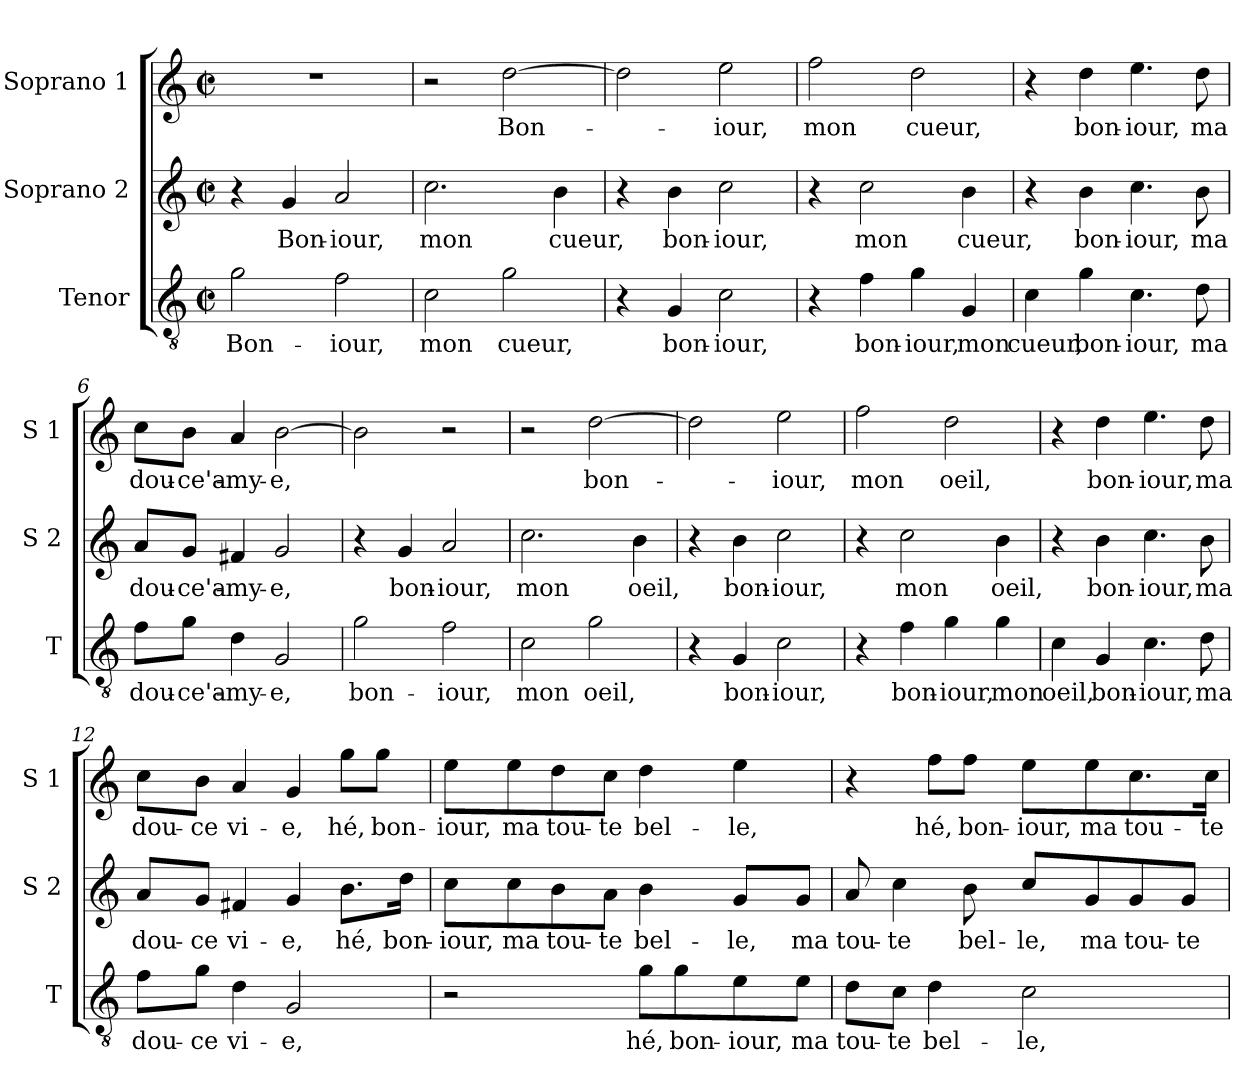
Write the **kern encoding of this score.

**kern	**text	**kern	**text	**kern	**text
*part3	*part3	*part2	*part2	*part1	*part1
*staff3	*staff3	*staff2	*staff2	*staff1	*staff1
*I"Tenor	*	*I"Soprano 2	*	*I"Soprano 1	*
*I'T	*	*I'S 2	*	*I'S 1	*
*clefGv2	*	*clefG2	*	*clefG2	*
*k[]	*	*k[]	*	*k[]	*
*C:	*	*C:	*	*C:	*
*M2/2	*	*M2/2	*	*M2/2	*
*met(c|)	*	*met(c|)	*	*met(c|)	*
=1	=1	=1	=1	=1	=1
!	!LO:LY:b	!	!	!	!
2g\	Bon-	4r	.	1r	.
!	!	!	!LO:LY:b	!	!
.	.	4g/	Bon-	.	.
!	!LO:LY:b	!	!LO:LY:b	!	!
2f\	-iour,	2a/	-iour,	.	.
=2	=2	=2	=2	=2	=2
!	!LO:LY:b	!	!LO:LY:b	!	!
2c\	mon	2.cc\	mon	2r	.
!	!LO:LY:b	!	!	!	!LO:LY:b
2g\	cueur,	.	.	[2dd\	Bon-
!	!	!	!LO:LY:b	!	!
.	.	4b\	cueur,	.	.
=3	=3	=3	=3	=3	=3
4r	.	4r	.	2dd\]	.
!	!LO:LY:b	!	!LO:LY:b	!	!
4G/	bon-	4b\	bon-	.	.
!	!LO:LY:b	!	!LO:LY:b	!	!LO:LY:b
2c\	-iour,	2cc\	-iour,	2ee\	-iour,
=4	=4	=4	=4	=4	=4
!	!	!	!	!	!LO:LY:b
4r	.	4r	.	2ff\	mon
!	!LO:LY:b	!	!LO:LY:b	!	!
4f\	bon-	2cc\	mon	.	.
!	!LO:LY:b	!	!	!	!LO:LY:b
4g\	-iour,	.	.	2dd\	cueur,
!	!LO:LY:b	!	!LO:LY:b	!	!
4G/	mon	4b\	cueur,	.	.
=5	=5	=5	=5	=5	=5
!	!LO:LY:b	!	!	!	!
4c\	cueur,	4r	.	4r	.
!	!LO:LY:b	!	!LO:LY:b	!	!LO:LY:b
4g\	bon-	4b\	bon-	4dd\	bon-
!	!LO:LY:b	!	!LO:LY:b	!	!LO:LY:b
4.c\	-iour,	4.cc\	-iour,	4.ee\	-iour,
!	!LO:LY:b	!	!LO:LY:b	!	!LO:LY:b
8d\	ma	8b\	ma	8dd\	ma
!!LO:LB:g=z
=6	=6	=6	=6	=6	=6
!	!LO:LY:b	!	!LO:LY:b	!	!LO:LY:b
8f\L	dou-	8a/L	dou-	8cc\L	dou-
!	!LO:LY:b	!	!LO:LY:b	!	!LO:LY:b
8g\J	-ce'a-	8g/J	-ce'a-	8b\J	-ce'a-
!	!LO:LY:b	!	!LO:LY:b	!	!LO:LY:b
4d\	-my-	4f#X/	-my-	4a/	-my-
!	!LO:LY:b	!	!LO:LY:b	!	!LO:LY:b
2G/	-e,	2g/	-e,	[2b\	-e,
=7	=7	=7	=7	=7	=7
!	!LO:LY:b	!	!	!	!
2g\	bon-	4r	.	2b\]	.
!	!	!	!LO:LY:b	!	!
.	.	4g/	bon-	.	.
!	!LO:LY:b	!	!LO:LY:b	!	!
2f\	-iour,	2a/	-iour,	2r	.
=8	=8	=8	=8	=8	=8
!	!LO:LY:b	!	!LO:LY:b	!	!
2c\	mon	2.cc\	mon	2r	.
!	!LO:LY:b	!	!	!	!LO:LY:b
2g\	oeil,	.	.	[2dd\	bon-
!	!	!	!LO:LY:b	!	!
.	.	4b\	oeil,	.	.
=9	=9	=9	=9	=9	=9
4r	.	4r	.	2dd\]	.
!	!LO:LY:b	!	!LO:LY:b	!	!
4G/	bon-	4b\	bon-	.	.
!	!LO:LY:b	!	!LO:LY:b	!	!LO:LY:b
2c\	-iour,	2cc\	-iour,	2ee\	-iour,
=10	=10	=10	=10	=10	=10
!	!	!	!	!	!LO:LY:b
4r	.	4r	.	2ff\	mon
!	!LO:LY:b	!	!LO:LY:b	!	!
4f\	bon-	2cc\	mon	.	.
!	!LO:LY:b	!	!	!	!LO:LY:b
4g\	-iour,	.	.	2dd\	oeil,
!	!LO:LY:b	!	!LO:LY:b	!	!
4g\	mon	4b\	oeil,	.	.
!!LO:LB:g=z
=11	=11	=11	=11	=11	=11
!	!LO:LY:b	!	!	!	!
4c\	oeil,	4r	.	4r	.
!	!LO:LY:b	!	!LO:LY:b	!	!LO:LY:b
4G/	bon-	4b\	bon-	4dd\	bon-
!	!LO:LY:b	!	!LO:LY:b	!	!LO:LY:b
4.c\	-iour,	4.cc\	-iour,	4.ee\	-iour,
!	!LO:LY:b	!	!LO:LY:b	!	!LO:LY:b
8d\	ma	8b\	ma	8dd\	ma
=12	=12	=12	=12	=12	=12
!	!LO:LY:b	!	!LO:LY:b	!	!LO:LY:b
8f\L	dou-	8a/L	dou-	8cc\L	dou-
!	!LO:LY:b	!	!LO:LY:b	!	!LO:LY:b
8g\J	-ce	8g/J	-ce	8b\J	-ce
!	!LO:LY:b	!	!LO:LY:b	!	!LO:LY:b
4d\	vi-	4f#X/	vi-	4a/	vi-
!	!LO:LY:b	!	!LO:LY:b	!	!LO:LY:b
2G/	-e,	4g/	-e,	4g/	-e,
!	!	!	!LO:LY:b	!	!LO:LY:b
.	.	8.b\L	hé,	8gg\L	hé,
!	!	!	!	!	!LO:LY:b
.	.	.	.	8gg\J	bon-
!	!	!	!LO:LY:b	!	!
.	.	16dd\Jk	bon-	.	.
=13	=13	=13	=13	=13	=13
!	!	!	!LO:LY:b	!	!LO:LY:b
2r	.	8cc\L	-iour,	8ee\L	-iour,
!	!	!	!LO:LY:b	!	!LO:LY:b
.	.	8cc\	ma	8ee\	ma
!	!	!	!LO:LY:b	!	!LO:LY:b
.	.	8b\	tou-	8dd\	tou-
!	!	!	!LO:LY:b	!	!LO:LY:b
.	.	8a\J	-te	8cc\J	-te
!	!LO:LY:b	!	!LO:LY:b	!	!LO:LY:b
8g\L	hé,	4b\	bel-	4dd\	bel-
!	!LO:LY:b	!	!	!	!
8g\	bon-	.	.	.	.
!	!LO:LY:b	!	!LO:LY:b	!	!LO:LY:b
8e\	-iour,	8g/L	-le,	4ee\	-le,
!	!LO:LY:b	!	!LO:LY:b	!	!
8e\J	ma	8g/J	ma	.	.
!!LO:PB:g=z
=14	=14	=14	=14	=14	=14
!	!LO:LY:b	!	!LO:LY:b	!	!
8d\L	tou-	8a/	tou-	4r	.
!	!LO:LY:b	!	!LO:LY:b	!	!
8c\J	-te	4cc\	-te	.	.
!	!LO:LY:b	!	!	!	!LO:LY:b
4d\	bel-	.	.	8ff\L	hé,
!	!	!	!LO:LY:b	!	!LO:LY:b
.	.	8b\	bel-	8ff\J	bon-
!	!LO:LY:b	!	!LO:LY:b	!	!LO:LY:b
2c\	-le,	8cc/L	-le,	8ee\L	-iour,
!	!	!	!LO:LY:b	!	!LO:LY:b
.	.	8g/	ma	8ee\	ma
!	!	!	!LO:LY:b	!	!LO:LY:b
.	.	8g/	tou-	8.cc\	tou-
!	!	!	!LO:LY:b	!	!
.	.	8g/J	-te	.	.
!	!	!	!	!	!LO:LY:b
.	.	.	.	16cc\Jk	-te
=	=	=	=	=	=
*-	*-	*-	*-	*-	*-
